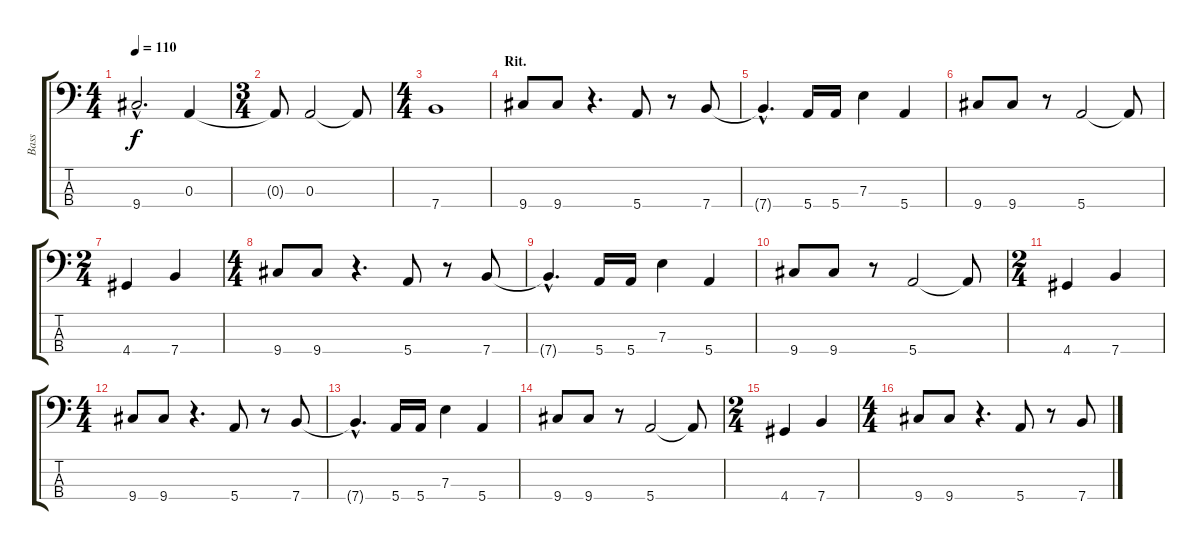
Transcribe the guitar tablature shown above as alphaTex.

\track ("Bass" "Bass") {instrument electricbassfinger}
\staff {score tabs}
\tuning (G2 D2 A1 E1) {hide}
\ts (4 4)
\tempo 110
\clef f4
\ks c
9.4{hac}.2{d dy f} 0.3.4 |
\ts (3 4)
0.3{t}.8 0.3.2 0.3{t}.8 |
\ts (4 4)
7.4.1 |
\section ("" "Rit.")
9.4.8 9.4.8 r.4{d} 5.4.8 r.8 7.4.8 |
7.4{hac t}.4{d} 5.4.16 5.4.16 7.3.4 5.4.4 |
9.4.8 9.4.8 r.8 5.4.2 5.4{t}.8 |
\ts (2 4)
4.4.4 7.4.4 |
\ts (4 4)
9.4.8 9.4.8 r.4{d} 5.4.8 r.8 7.4.8 |
7.4{hac t}.4{d} 5.4.16 5.4.16 7.3.4 5.4.4 |
9.4.8 9.4.8 r.8 5.4.2 5.4{t}.8 |
\ts (2 4)
4.4.4 7.4.4 |
\ts (4 4)
9.4.8 9.4.8 r.4{d} 5.4.8 r.8 7.4.8 |
7.4{hac t}.4{d} 5.4.16 5.4.16 7.3.4 5.4.4 |
9.4.8 9.4.8 r.8 5.4.2 5.4{t}.8 |
\ts (2 4)
4.4.4 7.4.4 |
\ts (4 4)
9.4.8 9.4.8 r.4{d} 5.4.8 r.8 7.4.8
